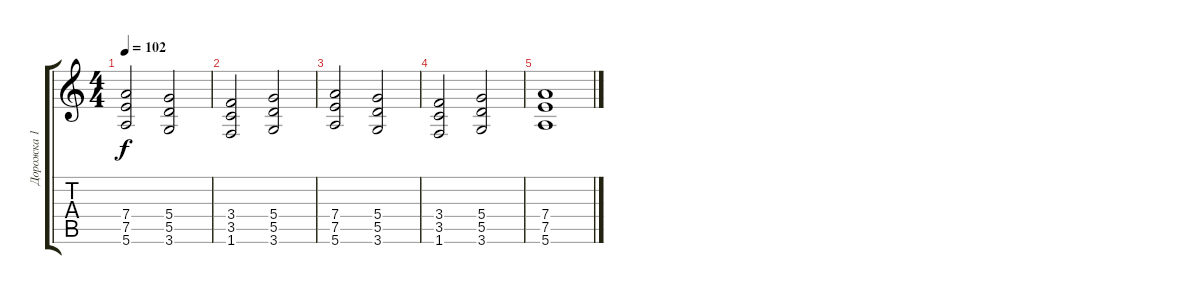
\track ("Дорожка 1" "Дорожка 1") {instrument distortionguitar}
\staff {score tabs}
\tuning (E4 B3 G3 D3 A2 E2) {hide}
\ts (4 4)
\tempo 102
\clef g2
\ks c
(7.4 7.5 5.6).2{dy f} (5.4 5.5 3.6).2 |
(3.4 3.5 1.6).2 (5.4 5.5 3.6).2 |
(7.4 7.5 5.6).2 (5.4 5.5 3.6).2 |
(3.4 3.5 1.6).2 (5.4 5.5 3.6).2 |
(7.4 7.5 5.6).1
